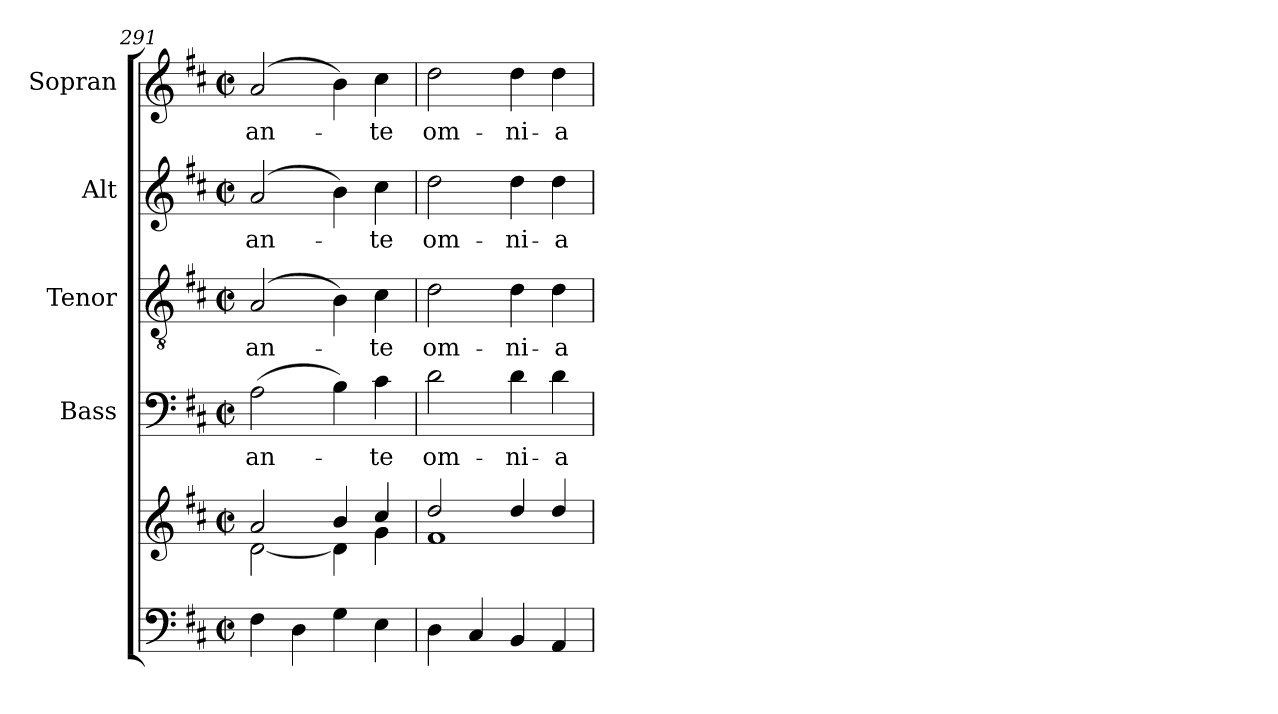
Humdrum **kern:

**kern	**kern	**kern	**text	**kern	**text	**kern	**text	**kern	**text
*part5	*part5	*part4	*part4	*part3	*part3	*part2	*part2	*part1	*part1
*staff6	*staff5	*staff4	*staff4	*staff3	*staff3	*staff2	*staff2	*staff1	*staff1
*	*	*I"Bass	*	*I"Tenor	*	*I"Alt	*	*I"Sopran	*
*	*	*I'B.	*	*I'T.	*	*I'A.	*	*I'S.	*
*clefF4	*clefG2	*clefF4	*	*clefGv2	*	*clefG2	*	*clefG2	*
*k[f#c#]	*k[f#c#]	*k[f#c#]	*	*k[f#c#]	*	*k[f#c#]	*	*k[f#c#]	*
*D:	*D:	*D:	*	*D:	*	*D:	*	*D:	*
*M2/2	*M2/2	*M2/2	*	*M2/2	*	*M2/2	*	*M2/2	*
*met(c|)	*met(c|)	*met(c|)	*	*met(c|)	*	*met(c|)	*	*met(c|)	*
=291	=291	=291	=291	=291	=291	=291	=291	=291	=291
*	*^	*	*	*	*	*	*	*	*
!	!	!	!	!LO:LY:b	!	!LO:LY:b	!	!LO:LY:b	!	!LO:LY:b
4F#\	2a/	[<2d\	(>2A\	an-	(2A/	an-	(2a/	an-	(2a/	an-
4D\	.	.	.	.	.	.	.	.	.	.
4G\	4b/	4d\]	4B\)	.	4B\)	.	4b\)	.	4b\)	.
!	!	!	!	!LO:LY:b	!	!LO:LY:b	!	!LO:LY:b	!	!LO:LY:b
4E\	4cc#/	4g\	4c#\	-te	4c#\	-te	4cc#\	-te	4cc#\	-te
=292	=292	=292	=292	=292	=292	=292	=292	=292	=292	=292
!	!	!	!	!LO:LY:b	!	!LO:LY:b	!	!LO:LY:b	!	!LO:LY:b
4D\	2dd/	1f#	2d\	om-	2d\	om-	2dd\	om-	2dd\	om-
4C#/	.	.	.	.	.	.	.	.	.	.
!	!	!	!	!LO:LY:b	!	!LO:LY:b	!	!LO:LY:b	!	!LO:LY:b
4BB/	4dd/	.	4d\	-ni-	4d\	-ni-	4dd\	-ni-	4dd\	-ni-
!	!	!	!	!LO:LY:b	!	!LO:LY:b	!	!LO:LY:b	!	!LO:LY:b
4AA/	4dd/	.	4d\	-a	4d\	-a	4dd\	-a	4dd\	-a
*	*v	*v	*	*	*	*	*	*	*	*
=	=	=	=	=	=	=	=	=	=
*-	*-	*-	*-	*-	*-	*-	*-	*-	*-
